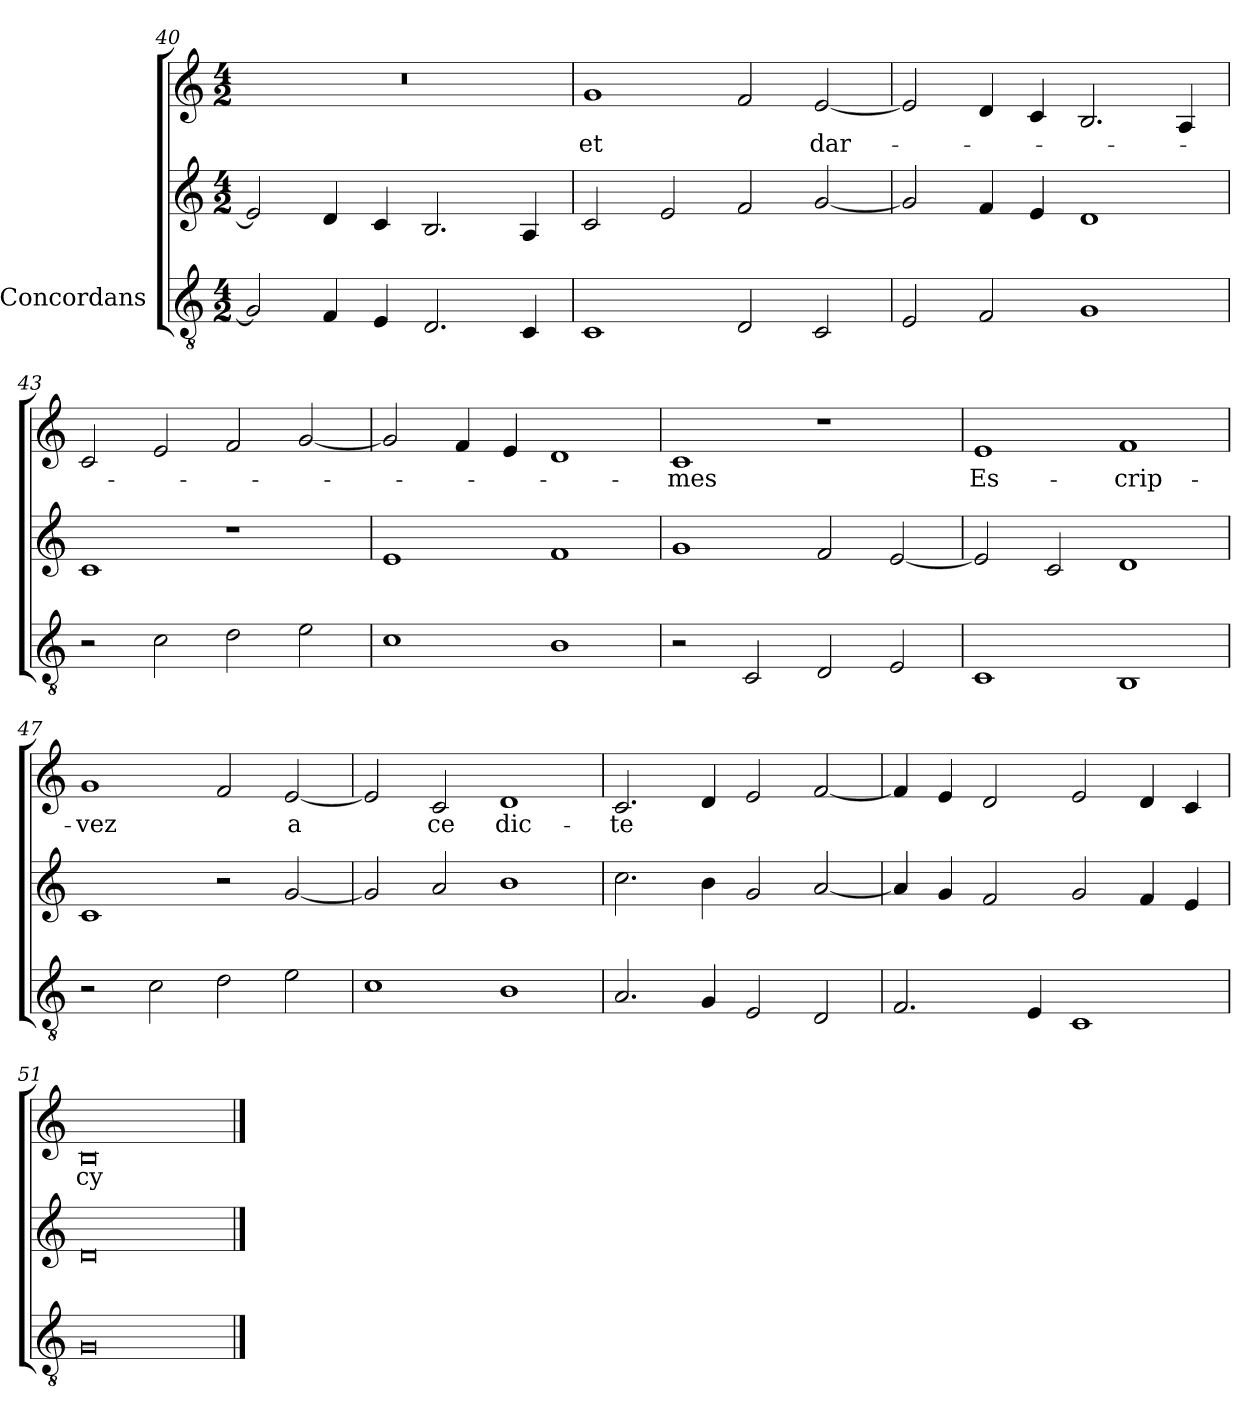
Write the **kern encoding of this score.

**kern	**kern	**kern	**text
*part3	*part2	*part1	*part1
*staff3	*staff2	*staff1	*staff1
*I"Concordans	*	*	*
*clefGv2	*clefG2	*clefG2	*
*M4/2	*M4/2	*M4/2	*
=40	=40	=40	=40
2G]	2e]	0r	.
4F	4d	.	.
4E	4c	.	.
2.D	2.B	.	.
4C	4A	.	.
=41	=41	=41	=41
1C	2c	1g	-et
.	2e	.	.
2D	2f	2f	.
2C	[2g	[2e	dar-
=42	=42	=42	=42
2E	2g]	2e]	.
2F	4f	4d	.
.	4e	4c	.
1G	1d	2.B	.
.	.	4A	.
=43	=43	=43	=43
2r	1c	2c	.
2c	.	2e	.
2d	1r	2f	.
2e	.	[2g	.
=44	=44	=44	=44
1c	1e	2g]	.
.	.	4f	.
.	.	4e	.
1B	1f	1d	.
=45	=45	=45	=45
2r	1g	1c	-mes
2C	.	.	.
2D	2f	1r	.
2E	[2e	.	.
=46	=46	=46	=46
1C	2e]	1e	Es-
.	2c	.	.
1BB	1d	1f	-crip-
=47	=47	=47	=47
2r	1c	1g	-vez
2c	.	.	.
2d	2r	2f	.
2e	[2g	[2e	-a
=48	=48	=48	=48
1c	2g]	2e]	.
.	2a	2c	-ce
1B	1b	1d	dic-
=49	=49	=49	=49
2.A	2.cc	2.c	-te
4G	4b	4d	.
2E	2g	2e	.
2D	[2a	[2f	.
=50	=50	=50	=50
2.F	4a]	4f]	.
.	4g	4e	.
.	2f	2d	.
4E	.	.	.
1C	2g	2e	.
.	4f	4d	.
.	4e	4c	.
=51	=51	=51	=51
0G	0d	0B	-cy
==	==	==	==
*-	*-	*-	*-
